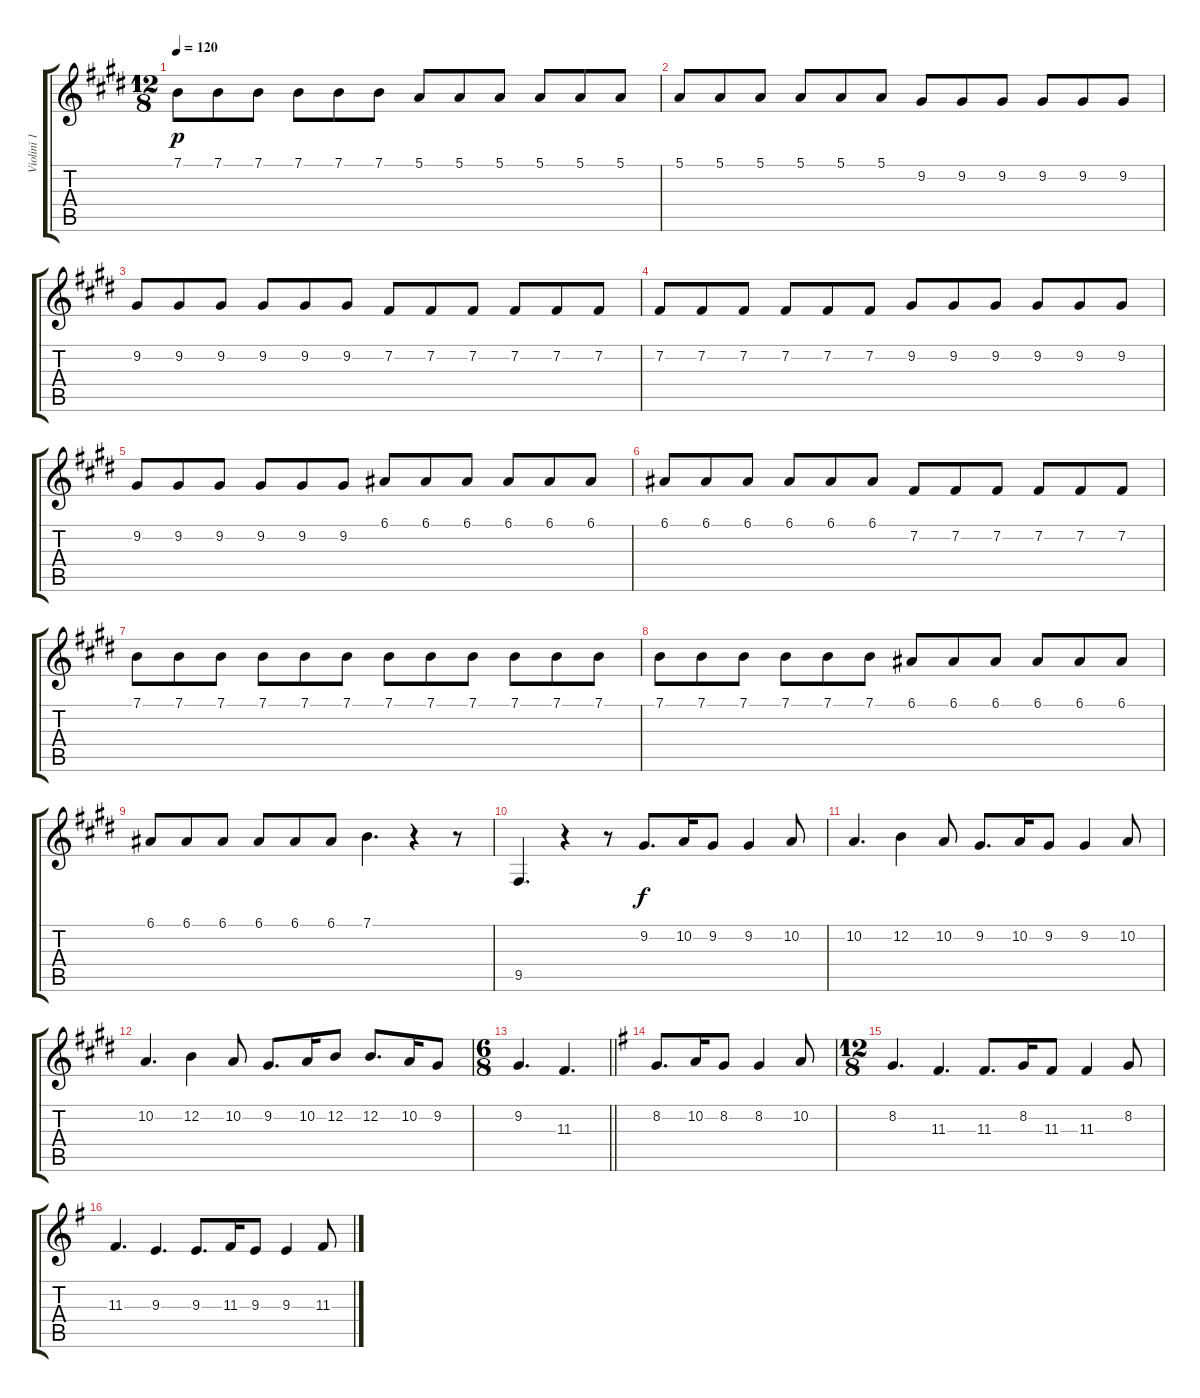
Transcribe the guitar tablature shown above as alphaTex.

\track ("Violini 1" "Violini 1") {instrument violin}
\staff {score tabs}
\tuning (E4 B3 G3 D3 A2 E2) {hide}
\ts (12 8)
\tempo 120
\clef g2
\ks c#minor
7.1.8{dy p} 7.1.8 7.1.8 7.1.8 7.1.8 7.1.8 5.1.8 5.1.8 5.1.8 5.1.8 5.1.8 5.1.8 |
\ks e
5.1.8 5.1.8 5.1.8 5.1.8 5.1.8 5.1.8 9.2.8 9.2.8 9.2.8 9.2.8 9.2.8 9.2.8 |
\ks c#minor
9.2.8 9.2.8 9.2.8 9.2.8 9.2.8 9.2.8 7.2.8 7.2.8 7.2.8 7.2.8 7.2.8 7.2.8 |
\ks e
7.2.8 7.2.8 7.2.8 7.2.8 7.2.8 7.2.8 9.2.8 9.2.8 9.2.8 9.2.8 9.2.8 9.2.8 |
\ks c#minor
9.2.8 9.2.8 9.2.8 9.2.8 9.2.8 9.2.8 6.1.8 6.1.8 6.1.8 6.1.8 6.1.8 6.1.8 |
\ks e
6.1.8 6.1.8 6.1.8 6.1.8 6.1.8 6.1.8 7.2.8 7.2.8 7.2.8 7.2.8 7.2.8 7.2.8 |
\ks c#minor
7.1.8 7.1.8 7.1.8 7.1.8 7.1.8 7.1.8 7.1.8 7.1.8 7.1.8 7.1.8 7.1.8 7.1.8 |
\ks e
7.1.8 7.1.8 7.1.8 7.1.8 7.1.8 7.1.8 6.1.8 6.1.8 6.1.8 6.1.8 6.1.8 6.1.8 |
\ks c#minor
6.1.8 6.1.8 6.1.8 6.1.8 6.1.8 6.1.8 7.1.4{d} r.4 r.8 |
\ks e
9.5.4{d} r.4 r.8 9.2.8{d dy f} 10.2.16 9.2.8 9.2.4 10.2.8 |
\ks c#minor
10.2.4{d} 12.2.4 10.2.8 9.2.8{d} 10.2.16 9.2.8 9.2.4 10.2.8 |
\ks e
10.2.4{d} 12.2.4 10.2.8 9.2.8{d} 10.2.16 12.2.8 12.2.8{d} 10.2.16 9.2.8 |
\ts (6 8)
\barLineRight lightlight
\ks c#minor
9.2.4{d} 11.3.4{d} |
\ks g
8.2.8{d} 10.2.16 8.2.8 8.2.4 10.2.8 |
\ts (12 8)
8.2.4{d} 11.3.4{d} 11.3.8{d} 8.2.16 11.3.8 11.3.4 8.2.8 |
11.3.4{d} 9.3.4{d} 9.3.8{d} 11.3.16 9.3.8 9.3.4 11.3.8
